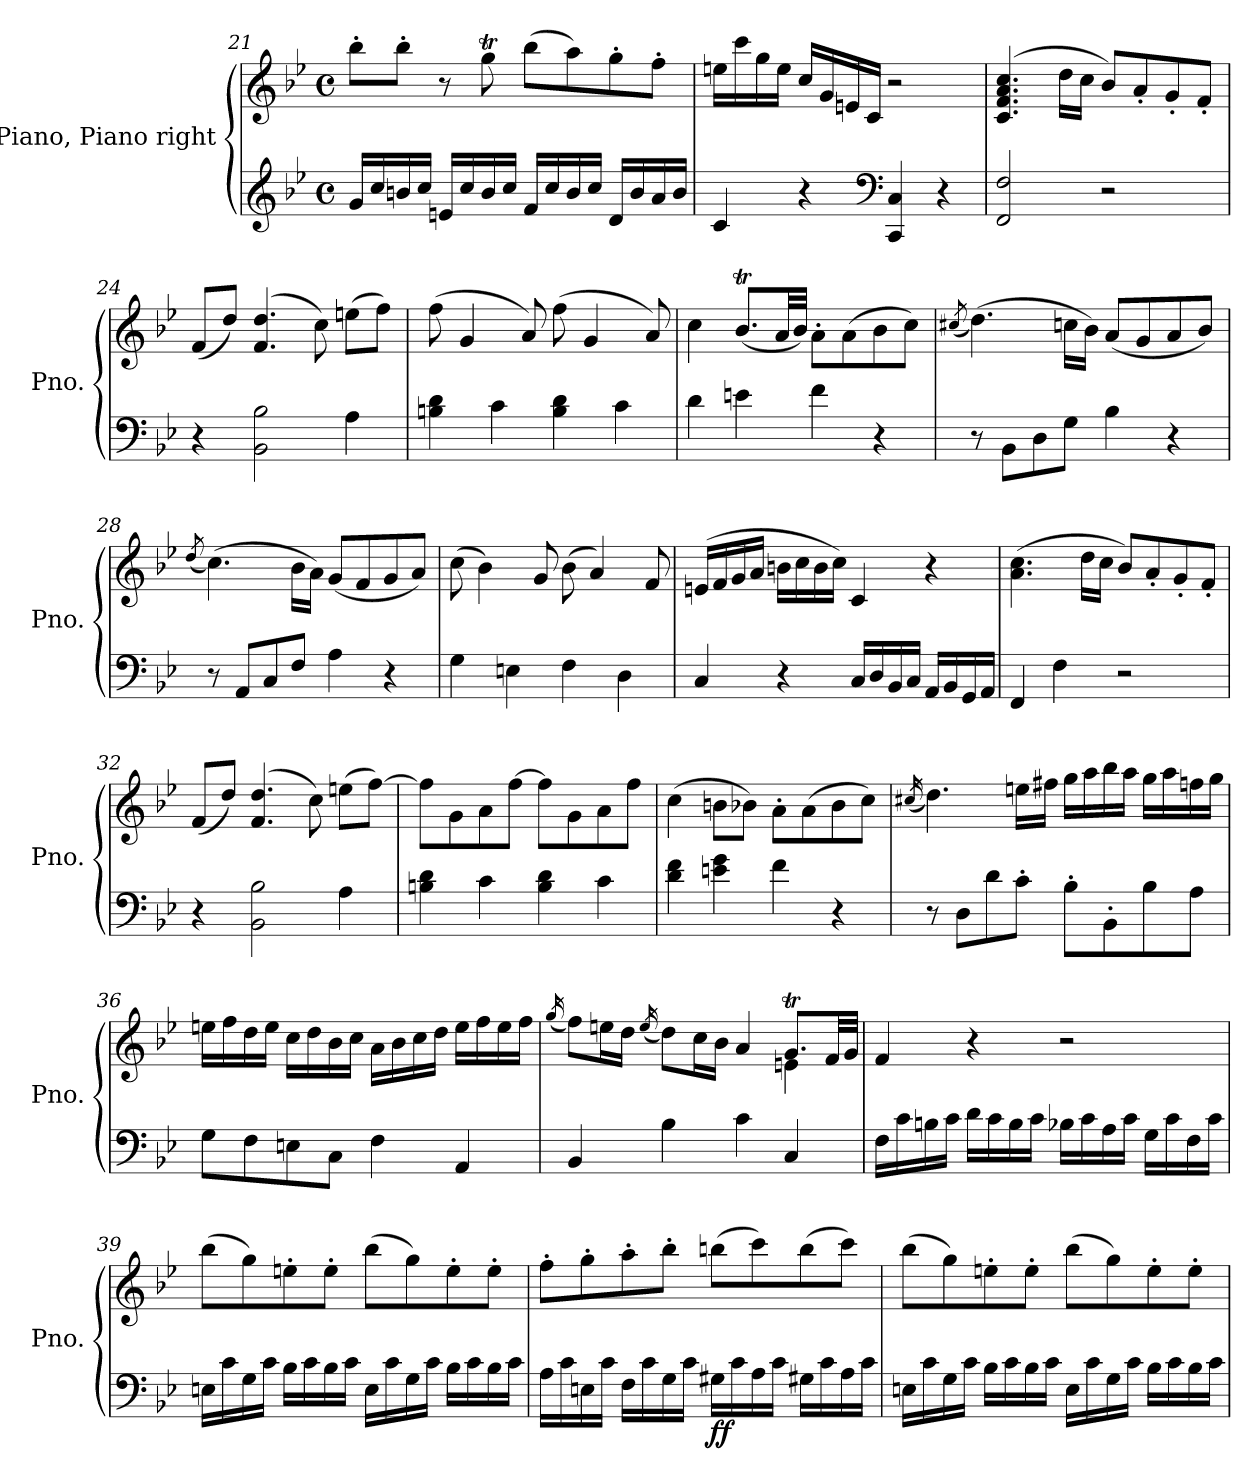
**kern	**kern	**dynam
*part1	*part1	*part1
*staff2	*staff1	*staff1/2
*I"Piano, Piano right	*	*
*I'Pno.	*	*
*clefG2	*clefG2	*
*k[b-e-]	*k[b-e-]	*
*M4/4	*M4/4	*
*met(c)	*met(c)	*
=21	=21	=21
16g/LL	8bb-'\L	.
16cc/	.	.
16bn/	8bb-'\J	.
16cc/JJ	.	.
16en/LL	8r	.
16cc/	.	.
16b/	8ggT\	.
16cc/JJ	.	.
16f/LL	(>8bb-\L	.
16cc/	.	.
16b/	8aa\)	.
16cc/JJ	.	.
16d/LL	8gg'\	.
16b/	.	.
16a/	8ff'\J	.
16b/JJ	.	.
!!LO:LB:g=z
=22	=22	=22
4c/	16een\LL	.
.	16ccc\	.
.	16gg\	.
.	16ee\JJ	.
4r	16cc/LL	.
.	16g/	.
.	16en/	.
.	16c/JJ	.
*clefF4	*	*
4CC/ 4C/	2r	.
4r	.	.
=23	=23	=23
2FF/ 2F/	(>4.c/ 4.f/ 4.a/ 4.cc/	.
.	16dd\LL	.
.	16cc\JJ	.
2r	8b-/L)	.
.	8a'/	.
.	8g'/	.
.	8f'/J	.
=24	=24	=24
4r	(<8f/L	.
.	8dd/J)	.
2BB-\ 2B-\	(>4.f/ 4.dd/	.
.	8cc\)	.
4A\	(>8een\L	.
.	8ff\J)	.
=25	=25	=25
4Bn\ 4d\	(>8ff\	.
.	4g/	.
4c\	.	.
.	8a/)	.
4B\ 4d\	(>8ff\	.
.	4g/	.
4c\	.	.
.	8a/)	.
!!LO:LB:g=z
=26	=26	=26
4d\	4cc\	.
4en\	(<8.b-T/L	.
.	32a/LL	.
.	32b-/JJJ)	.
4f\	8a'\L	.
.	(>8a\	.
4r	8b-\	.
.	8cc\J)	.
=27	=27	=27
.	(<8qcc#X/	.
8r	(>4.dd\)	.
8BB-\L	.	.
8D\	.	.
8G\J	16ccn\LL	.
.	16b-\JJ)	.
4B-\	(<8a/L	.
.	8g/	.
4r	8a/	.
.	8b-/J)	.
=28	=28	=28
.	(<8qdd/	.
8r	(>4.cc\)	.
8AA/L	.	.
8C/	.	.
8F/J	16b-\LL	.
.	16a\JJ)	.
4A\	(<8g/L	.
.	8f/	.
4r	8g/	.
.	8a/J)	.
=29	=29	=29
4G\	(>8cc\	.
.	4b-\)	.
4En\	.	.
.	8g/	.
4F\	(>8b-\	.
.	4a/)	.
4D\	.	.
.	8f/	.
!!LO:LB:g=z
=30	=30	=30
4C/	(>16en/LL	.
.	16f/	.
.	16g/	.
.	16a/JJ	.
4r	16bn\LL	.
.	16cc\	.
.	16b\	.
.	16cc\JJ)	.
16C/LL	4c/	.
16D/	.	.
16BB-/	.	.
16C/JJ	.	.
16AA/LL	4r	.
16BB-/	.	.
16GG/	.	.
16AA/JJ	.	.
=31	=31	=31
4FF/	(>4.a\ 4.cc\	.
4F\	.	.
.	16dd\LL	.
.	16cc\JJ	.
2r	8b-/L)	.
.	8a'/	.
.	8g'/	.
.	8f'/J	.
=32	=32	=32
4r	(<8f/L	.
.	8dd/J)	.
2BB-\ 2B-\	(>4.f/ 4.dd/	.
.	8cc\)	.
4A\	(>8een\L	.
.	[8ff\J)	.
=33	=33	=33
4Bn\ 4d\	8ff\L]	.
.	8g\	.
4c\	8a\	.
.	[8ff\J	.
4B\ 4d\	8ff\L]	.
.	8g\	.
4c\	8a\	.
.	8ff\J	.
!!LO:PB:g=z
=34	=34	=34
4d\ 4f\	(>4cc\	.
4en\ 4g\	8bn\L	.
.	8b-X\J)	.
4f\	8a'\L	.
.	(>8a\	.
4r	8b-\	.
.	8cc\J)	.
=35	=35	=35
.	(<16qcc#X/	.
8r	4.dd\)	.
8D\L	.	.
8d\	.	.
8c'\J	16een\LL	.
.	16ff#X\JJ	.
8B-'\L	16gg\LL	.
.	16aa\	.
8BB-'\	16bb-\	.
.	16aa\JJ	.
8B-\	16gg\LL	.
.	16aa\	.
8A\J	16ffn\	.
.	16gg\JJ	.
=36	=36	=36
8G\L	16een\LL	.
.	16ff\	.
8F\	16dd\	.
.	16ee\JJ	.
8En\	16cc\LL	.
.	16dd\	.
8C\J	16b-\	.
.	16cc\JJ	.
4F\	16a\LL	.
.	16b-\	.
.	16cc\	.
.	16dd\JJ	.
4AA/	16ee\LL	.
.	16ff\	.
.	16ee\	.
.	16ff\JJ	.
!!LO:LB:g=z
=37	=37	=37
.	(<16qgg/	.
*	*^	*
4BB-/	8ff\L)	2.ryy	.
.	16een\L	.	.
.	16dd\JJ	.	.
.	(<16qee/	.	.
4B-\	8dd\L)	.	.
.	16cc\L	.	.
.	16b-\JJ	.	.
4c\	4a/	.	.
4C/	8.gT/L	4en\	.
.	32f/LL	.	.
.	32g/JJJ	.	.
*	*v	*v	*
=38	=38	=38
16F\LL	4f/	.
16c\	.	.
16Bn\	.	.
16c\JJ	.	.
16d\LL	4r	.
16c\	.	.
16B\	.	.
16c\JJ	.	.
16B-X\LL	2r	.
16c\	.	.
16A\	.	.
16c\JJ	.	.
16G\LL	.	.
16c\	.	.
16F\	.	.
16c\JJ	.	.
!!LO:LB:g=z
=39	=39	=39
!	!	!LO:DY:b=2
!	!	!LO:DY:n=1:b
16En\LL	(>8bb-\L	fp fp
16c\	.	.
16G\	8gg\)	.
16c\JJ	.	.
16B-\LL	8een'\	.
16c\	.	.
16B-\	8ee'\J	.
16c\JJ	.	.
!	!	!LO:DY:n=2:b=2
!	!	!LO:DY:n=3:b
16E\LL	(>8bb-\L	fp fp
16c\	.	.
16G\	8gg\)	.
16c\JJ	.	.
16B-\LL	8ee'\	.
16c\	.	.
16B-\	8ee'\J	.
16c\JJ	.	.
=40	=40	=40
16A\LL	8ff'\L	.
16c\	.	.
16En\	8gg'\	.
16c\JJ	.	.
16F\LL	8aa'\	.
16c\	.	.
16G\	8bb-'\J	.
16c\JJ	.	.
!	!	!LO:DY:b=2
!	!	!LO:DY:n=1:b
16G#X\LL	(>8bbn\L	f f
16c\	.	.
16A\	8ccc\)	.
16c\JJ	.	.
16G#X\LL	(>8bb\	.
16c\	.	.
16A\	8ccc\J)	.
16c\JJ	.	.
!!LO:LB:g=z
=41	=41	=41
!	!	!LO:DY:b=2
!	!	!LO:DY:n=1:b
16En\LL	(>8bb-\L	fp fp
16c\	.	.
16G\	8gg\)	.
16c\JJ	.	.
16B-\LL	8een'\	.
16c\	.	.
16B-\	8ee'\J	.
16c\JJ	.	.
!	!	!LO:DY:n=2:b=2
!	!	!LO:DY:n=3:b
16E\LL	(>8bb-\L	fp fp
16c\	.	.
16G\	8gg\)	.
16c\JJ	.	.
16B-\LL	8ee'\	.
16c\	.	.
16B-\	8ee'\J	.
16c\JJ	.	.
=	=	=
*-	*-	*-
